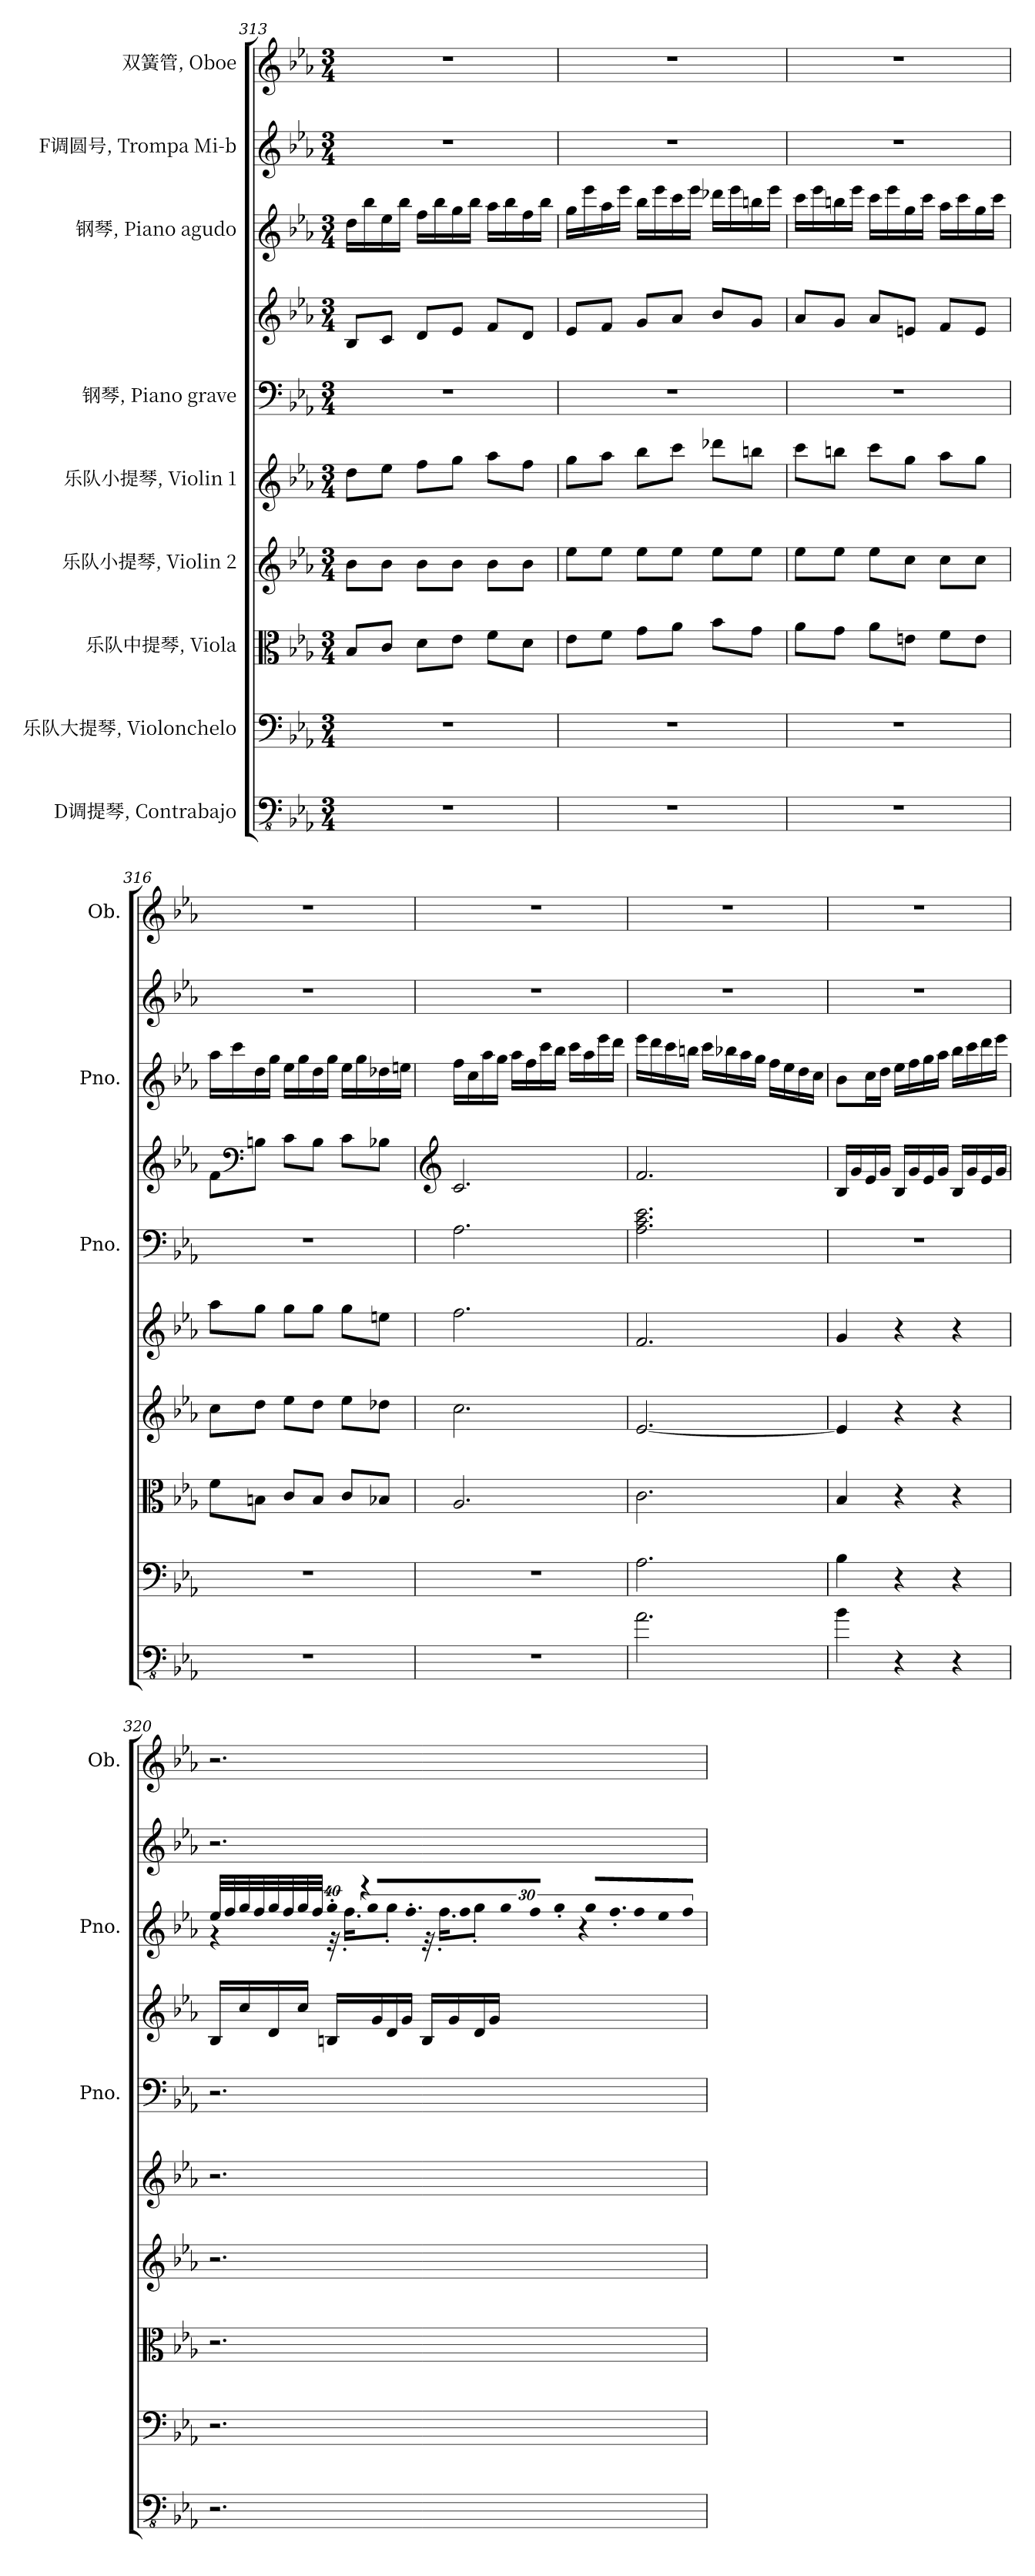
**kern	**kern	**kern	**kern	**kern	**kern	**kern	**kern	**kern	**kern
*part9	*part8	*part7	*part6	*part5	*part4	*part4	*part3	*part2	*part1
*staff10	*staff9	*staff8	*staff7	*staff6	*staff5	*staff4	*staff3	*staff2	*staff1
*I"D调提琴, Contrabajo	*I"乐队大提琴, Violonchelo	*I"乐队中提琴, Viola	*I"乐队小提琴, Violin 2	*I"乐队小提琴, Violin 1	*I"钢琴, Piano grave	*	*I"钢琴, Piano agudo	*I"F调圆号, Trompa Mi-b	*I"双簧管, Oboe
*	*	*	*	*	*I'Pno.	*	*I'Pno.	*	*I'Ob.
*clefFv4	*clefF4	*clefC3	*clefG2	*clefG2	*clefF4	*clefG2	*clefG2	*clefG2	*clefG2
*ITrd7c12	*	*	*	*	*	*	*	*ITrd4c7	*
*k[b-e-a-]	*k[b-e-a-]	*k[b-e-a-]	*k[b-e-a-]	*k[b-e-a-]	*k[b-e-a-]	*k[b-e-a-]	*k[b-e-a-]	*k[b-e-a-d-]	*k[b-e-a-]
*M3/4	*M3/4	*M3/4	*M3/4	*M3/4	*M3/4	*M3/4	*M3/4	*M3/4	*M3/4
*MM140	*MM140	*MM140	*MM140	*MM140	*MM140	*MM140	*MM140	*MM140	*MM140
=313	=313	=313	=313	=313	=313	=313	=313	=313	=313
2.r	2.r	8B-/L	8b-\L	8dd\L	2.r	8B-/L	16dd\LL	2.r	2.r
.	.	.	.	.	.	.	16bb-\	.	.
.	.	8c/J	8b-\J	8ee-\J	.	8c/J	16ee-\	.	.
.	.	.	.	.	.	.	16bb-\JJ	.	.
.	.	8d\L	8b-\L	8ff\L	.	8d/L	16ff\LL	.	.
.	.	.	.	.	.	.	16bb-\	.	.
.	.	8e-\J	8b-\J	8gg\J	.	8e-/J	16gg\	.	.
.	.	.	.	.	.	.	16bb-\JJ	.	.
.	.	8f\L	8b-\L	8aa-\L	.	8f/L	16aa-\LL	.	.
.	.	.	.	.	.	.	16bb-\	.	.
.	.	8d\J	8b-\J	8ff\J	.	8d/J	16ff\	.	.
.	.	.	.	.	.	.	16bb-\JJ	.	.
!!LO:PB:g=z
=314	=314	=314	=314	=314	=314	=314	=314	=314	=314
*	*	*	*	*	*	*	*	*	*MM138
2.r	2.r	8e-\L	8ee-\L	8gg\L	2.r	8e-/L	16gg\LL	2.r	2.r
.	.	.	.	.	.	.	16eee-\	.	.
.	.	8f\J	8ee-\J	8aa-\J	.	8f/J	16aa-\	.	.
.	.	.	.	.	.	.	16eee-\JJ	.	.
.	.	8g\L	8ee-\L	8bb-\L	.	8g/L	16bb-\LL	.	.
.	.	.	.	.	.	.	16eee-\	.	.
.	.	8a-\J	8ee-\J	8ccc\J	.	8a-/J	16ccc\	.	.
.	.	.	.	.	.	.	16eee-\JJ	.	.
.	.	8b-\L	8ee-\L	8ddd-X\L	.	8b-/L	16ddd-X\LL	.	.
.	.	.	.	.	.	.	16eee-\	.	.
.	.	8g\J	8ee-\J	8bbn\J	.	8g/J	16bbn\	.	.
.	.	.	.	.	.	.	16eee-\JJ	.	.
=315	=315	=315	=315	=315	=315	=315	=315	=315	=315
*	*	*	*	*	*	*	*	*	*MM136
2.r	2.r	8a-\L	8ee-\L	8ccc\L	2.r	8a-/L	16ccc\LL	2.r	2.r
.	.	.	.	.	.	.	16eee-\	.	.
.	.	8g\J	8ee-\J	8bbn\J	.	8g/J	16bbn\	.	.
.	.	.	.	.	.	.	16eee-\JJ	.	.
.	.	8a-\L	8ee-\L	8ccc\L	.	8a-/L	16ccc\LL	.	.
.	.	.	.	.	.	.	16eee-\	.	.
.	.	8en\J	8cc\J	8gg\J	.	8en/J	16gg\	.	.
.	.	.	.	.	.	.	16ccc\JJ	.	.
.	.	8f\L	8cc\L	8aa-\L	.	8f/L	16aa-\LL	.	.
.	.	.	.	.	.	.	16ccc\	.	.
.	.	8e\J	8cc\J	8gg\J	.	8e/J	16gg\	.	.
.	.	.	.	.	.	.	16ccc\JJ	.	.
!!LO:PB:g=z
=316	=316	=316	=316	=316	=316	=316	=316	=316	=316
*	*	*	*	*	*	*	*	*	*MM134
2.r	2.r	8f\L	8cc\L	8aa-\L	2.r	8f\L	16aa-\LL	2.r	2.r
.	.	.	.	.	.	.	16ccc\	.	.
*	*	*	*	*	*	*clefF4	*	*	*
.	.	8Bn\J	8dd\J	8gg\J	.	8Bn\J	16dd\	.	.
.	.	.	.	.	.	.	16gg\JJ	.	.
.	.	8c/L	8ee-\L	8gg\L	.	8c\L	16ee-\LL	.	.
.	.	.	.	.	.	.	16gg\	.	.
.	.	8B/J	8dd\J	8gg\J	.	8B\J	16dd\	.	.
.	.	.	.	.	.	.	16gg\JJ	.	.
.	.	8c/L	8ee-\L	8gg\L	.	8c\L	16ee-\LL	.	.
.	.	.	.	.	.	.	16gg\	.	.
.	.	8B-X/J	8dd-X\J	8een\J	.	8B-X\J	16dd-X\	.	.
.	.	.	.	.	.	.	16een\JJ	.	.
=317	=317	=317	=317	=317	=317	=317	=317	=317	=317
*	*	*	*	*	*	*clefG2	*	*	*
*	*	*	*	*	*	*	*	*	*MM132
2.r	2.r	2.A-/	2.cc\	2.ff\	2.A-\	2.c/	16ff\LL	2.r	2.r
.	.	.	.	.	.	.	16cc\	.	.
.	.	.	.	.	.	.	16aa-\	.	.
.	.	.	.	.	.	.	16gg\JJ	.	.
.	.	.	.	.	.	.	16aa-\LL	.	.
.	.	.	.	.	.	.	16ff\	.	.
.	.	.	.	.	.	.	16ccc\	.	.
.	.	.	.	.	.	.	16bb-\JJ	.	.
.	.	.	.	.	.	.	16ccc\LL	.	.
.	.	.	.	.	.	.	16aa-\	.	.
.	.	.	.	.	.	.	16eee-\	.	.
.	.	.	.	.	.	.	16ddd\JJ	.	.
!!LO:PB:g=z
=318	=318	=318	=318	=318	=318	=318	=318	=318	=318
*	*	*	*	*	*	*	*	*	*MM132
2.AA-\	2.A-\	2.c\	[2.e-/	2.f/	2.A-\ 2.c\ 2.e-\	2.f/	16eee-\LL	2.r	2.r
.	.	.	.	.	.	.	16ddd\	.	.
.	.	.	.	.	.	.	16ccc\	.	.
.	.	.	.	.	.	.	16bbn\JJ	.	.
.	.	.	.	.	.	.	16ccc\LL	.	.
.	.	.	.	.	.	.	16bb-X\	.	.
.	.	.	.	.	.	.	16aa-\	.	.
.	.	.	.	.	.	.	16gg\JJ	.	.
.	.	.	.	.	.	.	16ff\LL	.	.
.	.	.	.	.	.	.	16ee-\	.	.
.	.	.	.	.	.	.	16dd\	.	.
.	.	.	.	.	.	.	16cc\JJ	.	.
=319	=319	=319	=319	=319	=319	=319	=319	=319	=319
4BB-\	4B-\	4B-/	4e-/]	4g/	2.r	16B-/LL	8b-\L	2.r	2.r
.	.	.	.	.	.	16g/	.	.	.
.	.	.	.	.	.	16e-/	16cc\L	.	.
.	.	.	.	.	.	16g/JJ	16dd\JJ	.	.
4r	4r	4r	4r	4r	.	16B-/LL	16ee-\LL	.	.
.	.	.	.	.	.	16g/	16ff\	.	.
.	.	.	.	.	.	16e-/	16gg\	.	.
.	.	.	.	.	.	16g/JJ	16aa-\JJ	.	.
4r	4r	4r	4r	4r	.	16B-/LL	16bb-\LL	.	.
.	.	.	.	.	.	16g/	16ccc\	.	.
.	.	.	.	.	.	16e-/	16ddd\	.	.
.	.	.	.	.	.	16g/JJ	16eee-\JJ	.	.
!!LO:PB:g=z
=320	=320	=320	=320	=320	=320	=320	=320	=320	=320
*	*	*	*	*	*	*	*	*	*MM150
*	*	*	*	*	*	*	*^	*	*
2.r	2.r	2.r	2.r	2.r	2.r	16B-/LL	32ee-/LLL	4r	2.r	2.r
.	.	.	.	.	.	.	32ff/	.	.	.
.	.	.	.	.	.	16cc/	32gg/	.	.	.
.	.	.	.	.	.	.	32ff/	.	.	.
.	.	.	.	.	.	16d/	32gg/	.	.	.
.	.	.	.	.	.	.	32ff/	.	.	.
.	.	.	.	.	.	16cc/JJ	32gg/	.	.	.
.	.	.	.	.	.	.	32ff/JJJ	.	.	.
!	!	!	!	!	!	!	!LO:N:vis=32	!	!	!
.	.	.	.	.	.	16Bn/LL	640%23gg'/	32r	.	.
.	.	.	.	.	.	.	.	16.ff'\KL	.	.
!	!	!	!	!	!	!	!LO:N:vis=64	!	!	!
.	.	.	.	.	.	.	960%17r	.	.	.
!	!	!	!	!	!	!	!LO:N:vis=32	!	!	!
.	.	.	.	.	.	.	640%23gg/LLL	.	.	.
.	.	.	.	.	.	16g/	.	.	.	.
!	!	!	!	!	!	!	!LO:N:vis=32.	!	!	!
.	.	.	.	.	.	.	1920%103ff'/	.	.	.
.	.	.	.	.	.	16d/	.	8gg'\J	.	.
!	!	!	!	!	!	!	!LO:N:vis=32	!	!	!
.	.	.	.	.	.	.	640%23ff/	.	.	.
!	!	!	!	!	!	!	!LO:N:vis=32	!	!	!
.	.	.	.	.	.	.	640%23gg/	.	.	.
.	.	.	.	.	.	16g/JJ	.	.	.	.
!	!	!	!	!	!	!	!LO:N:vis=32	!	!	!
.	.	.	.	.	.	.	640%23ff/JJJ	.	.	.
.	.	.	.	.	.	16B/LL	.	32r	.	.
!	!	!	!	!	!	!	!LO:N:vis=32	!	!	!
.	.	.	.	.	.	.	640%23gg'/	.	.	.
.	.	.	.	.	.	.	.	16.ff'\KL	.	.
!	!	!	!	!	!	!	!LO:N:vis=64	!	!	!
.	.	.	.	.	.	.	960%17r	.	.	.
!	!	!	!	!	!	!	!LO:N:vis=32	!	!	!
.	.	.	.	.	.	.	640%23gg/LLL	.	.	.
.	.	.	.	.	.	16g/	.	.	.	.
!	!	!	!	!	!	!	!LO:N:vis=32.	!	!	!
.	.	.	.	.	.	.	1920%103ff'/	.	.	.
.	.	.	.	.	.	16d/	.	8gg'\J	.	.
!	!	!	!	!	!	!	!LO:N:vis=32	!	!	!
.	.	.	.	.	.	.	640%23ff/	.	.	.
!	!	!	!	!	!	!	!LO:N:vis=32	!	!	!
.	.	.	.	.	.	.	640%23ee-/	.	.	.
.	.	.	.	.	.	16g/JJ	.	.	.	.
!	!	!	!	!	!	!	!LO:N:vis=32	!	!	!
.	.	.	.	.	.	.	640%23ff/JJJ	.	.	.
480ryy	480ryy	480ryy	480ryy	480ryy	480ryy	480ryy	.	480ryy	480ryy	480ryy
*	*	*	*	*	*	*	*v	*v	*	*
=	=	=	=	=	=	=	=	=	=
*-	*-	*-	*-	*-	*-	*-	*-	*-	*-
